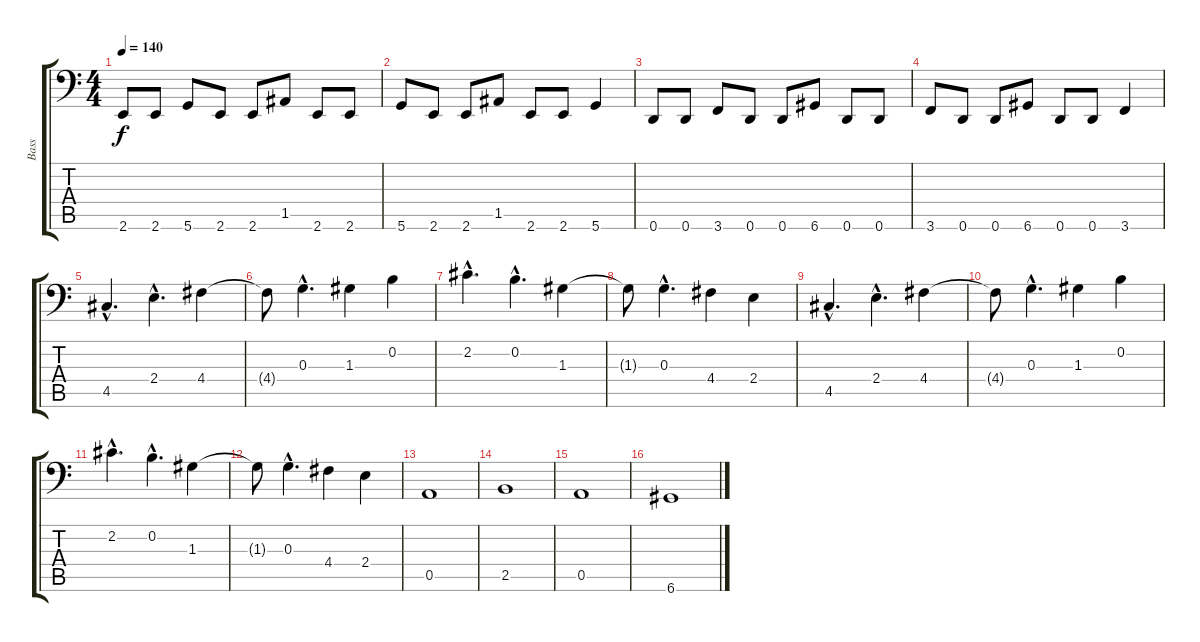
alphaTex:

\track ("Bass" "Bass") {instrument electricbasspick}
\staff {score tabs}
\tuning (E3 B2 G2 D2 A1 D1) {hide}
\ts (4 4)
\tempo 140
\clef f4
\ks c
2.6.8{dy f} 2.6.8 5.6.8 2.6.8 2.6.8 1.5.8 2.6.8 2.6.8 |
5.6.8 2.6.8 2.6.8 1.5.8 2.6.8 2.6.8 5.6.4 |
0.6.8 0.6.8 3.6.8 0.6.8 0.6.8 6.6.8 0.6.8 0.6.8 |
3.6.8 0.6.8 0.6.8 6.6.8 0.6.8 0.6.8 3.6.4 |
4.5{hac}.4{d} 2.4{hac}.4{d} 4.4.4 |
4.4{t}.8 0.3{hac}.4{d} 1.3.4 0.2.4 |
2.2{hac}.4{d} 0.2{hac}.4{d} 1.3.4 |
1.3{t}.8 0.3{hac}.4{d} 4.4.4 2.4.4 |
4.5{hac}.4{d} 2.4{hac}.4{d} 4.4.4 |
4.4{t}.8 0.3{hac}.4{d} 1.3.4 0.2.4 |
2.2{hac}.4{d} 0.2{hac}.4{d} 1.3.4 |
1.3{t}.8 0.3{hac}.4{d} 4.4.4 2.4.4 |
0.5.1 |
2.5.1 |
0.5.1 |
6.6.1
